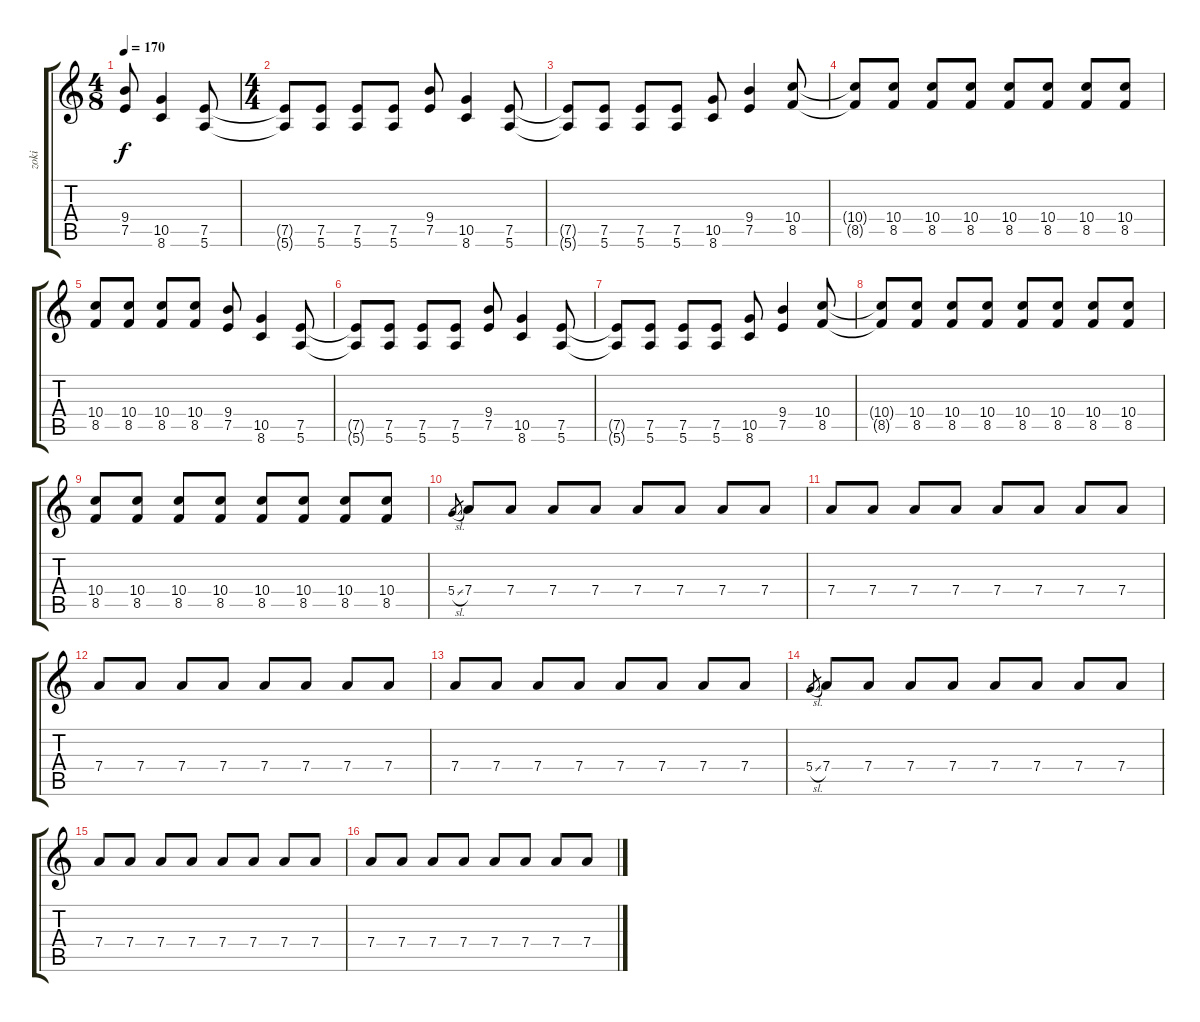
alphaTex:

\track ("zoki" "zoki") {instrument overdrivenguitar}
\staff {score tabs}
\tuning (E4 B3 G3 D3 A2 E2) {hide}
\ts (4 8)
\tempo 170
\clef g2
\ks c
(9.4 7.5).8{dy f instrument overdrivenguitar} (10.5 8.6).4 (7.5 5.6).8 |
\ts (4 4)
(7.5{t} 5.6{t}).8 (7.5 5.6).8 (7.5 5.6).8 (7.5 5.6).8 (9.4 7.5).8 (10.5 8.6).4 (7.5 5.6).8 |
(7.5{t} 5.6{t}).8 (7.5 5.6).8 (7.5 5.6).8 (7.5 5.6).8 (10.5 8.6).8 (9.4 7.5).4 (10.4 8.5).8 |
(10.4{t} 8.5{t}).8 (10.4 8.5).8 (10.4 8.5).8 (10.4 8.5).8 (10.4 8.5).8 (10.4 8.5).8 (10.4 8.5).8 (10.4 8.5).8 |
(10.4 8.5).8 (10.4 8.5).8 (10.4 8.5).8 (10.4 8.5).8 (9.4 7.5).8 (10.5 8.6).4 (7.5 5.6).8 |
(7.5{t} 5.6{t}).8 (7.5 5.6).8 (7.5 5.6).8 (7.5 5.6).8 (9.4 7.5).8 (10.5 8.6).4 (7.5 5.6).8 |
(7.5{t} 5.6{t}).8 (7.5 5.6).8 (7.5 5.6).8 (7.5 5.6).8 (10.5 8.6).8 (9.4 7.5).4 (10.4 8.5).8 |
(10.4{t} 8.5{t}).8 (10.4 8.5).8 (10.4 8.5).8 (10.4 8.5).8 (10.4 8.5).8 (10.4 8.5).8 (10.4 8.5).8 (10.4 8.5).8 |
(10.4 8.5).8 (10.4 8.5).8 (10.4 8.5).8 (10.4 8.5).8 (10.4 8.5).8 (10.4 8.5).8 (10.4 8.5).8 (10.4 8.5).8 |
5.4{sl}.8{gr} 7.4.8 7.4.8 7.4.8 7.4.8 7.4.8 7.4.8 7.4.8 7.4.8 |
7.4.8 7.4.8 7.4.8 7.4.8 7.4.8 7.4.8 7.4.8 7.4.8 |
7.4.8 7.4.8 7.4.8 7.4.8 7.4.8 7.4.8 7.4.8 7.4.8 |
7.4.8 7.4.8 7.4.8 7.4.8 7.4.8 7.4.8 7.4.8 7.4.8 |
5.4{sl}.8{gr} 7.4.8 7.4.8 7.4.8 7.4.8 7.4.8 7.4.8 7.4.8 7.4.8 |
7.4.8 7.4.8 7.4.8 7.4.8 7.4.8 7.4.8 7.4.8 7.4.8 |
7.4.8 7.4.8 7.4.8 7.4.8 7.4.8 7.4.8 7.4.8 7.4.8
